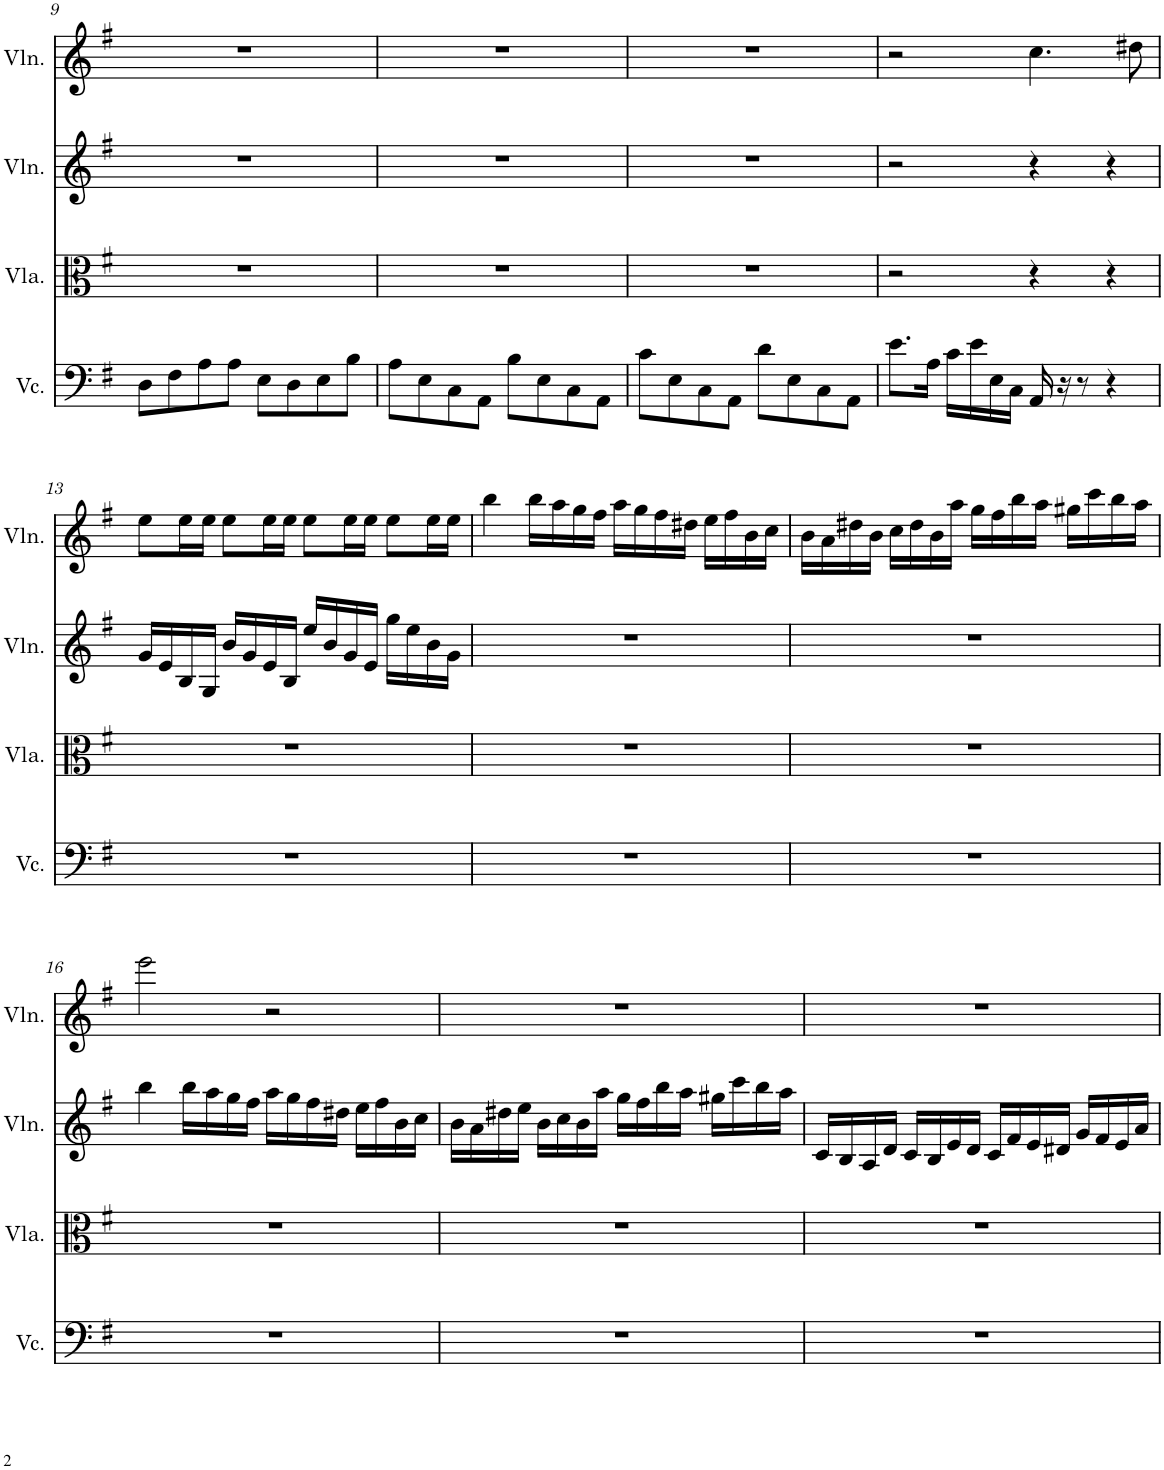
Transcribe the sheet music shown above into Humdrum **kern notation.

**kern	**kern	**kern	**kern
*part4	*part3	*part2	*part1
*staff4	*staff3	*staff2	*staff1
*I"Violoncello	*I"Viola	*I"Violin	*I"Violin
*I'Vc.	*I'Vla.	*I'Vln.	*I'Vln.
!!LO:PB:g=z
*clefF4	*clefC3	*clefG2	*clefG2
*k[f#]	*k[f#]	*k[f#]	*k[f#]
*M4/4	*M4/4	*M4/4	*M4/4
=9	=9	=9	=9
8D\L	1r	1r	1r
8F#\	.	.	.
8A\	.	.	.
8A\J	.	.	.
8E\L	.	.	.
8D\	.	.	.
8E\	.	.	.
8B\J	.	.	.
=10	=10	=10	=10
8A\L	1r	1r	1r
8E\	.	.	.
8C\	.	.	.
8AA\J	.	.	.
8B\L	.	.	.
8E\	.	.	.
8C\	.	.	.
8AA\J	.	.	.
=11	=11	=11	=11
8c\L	1r	1r	1r
8E\	.	.	.
8C\	.	.	.
8AA\J	.	.	.
8d\L	.	.	.
8E\	.	.	.
8C\	.	.	.
8AA\J	.	.	.
=12	=12	=12	=12
8.e\L	2r	2r	2r
16A\Jk	.	.	.
16c\LL	.	.	.
16e\	.	.	.
16E\	.	.	.
16C\JJ	.	.	.
16AA/	4r	4r	4.cc\
16r	.	.	.
8r	.	.	.
4r	4r	4r	.
.	.	.	8dd#X\
!!LO:LB:g=z
=13	=13	=13	=13
1r	1r	16g/LL	8ee\L
.	.	16e/	.
.	.	16B/	16ee\L
.	.	16G/JJ	16ee\JJ
.	.	16b/LL	8ee\L
.	.	16g/	.
.	.	16e/	16ee\L
.	.	16B/JJ	16ee\JJ
.	.	16ee/LL	8ee\L
.	.	16b/	.
.	.	16g/	16ee\L
.	.	16e/JJ	16ee\JJ
.	.	16gg\LL	8ee\L
.	.	16ee\	.
.	.	16b\	16ee\L
.	.	16g\JJ	16ee\JJ
=14	=14	=14	=14
1r	1r	1r	4bb\
.	.	.	16bb\LL
.	.	.	16aa\
.	.	.	16gg\
.	.	.	16ff#\JJ
.	.	.	16aa\LL
.	.	.	16gg\
.	.	.	16ff#\
.	.	.	16dd#X\JJ
.	.	.	16ee\LL
.	.	.	16ff#\
.	.	.	16b\
.	.	.	16cc\JJ
=15	=15	=15	=15
1r	1r	1r	16b\LL
.	.	.	16a\
.	.	.	16dd#X\
.	.	.	16b\JJ
.	.	.	16cc\LL
.	.	.	16dd#\
.	.	.	16b\
.	.	.	16aa\JJ
.	.	.	16gg\LL
.	.	.	16ff#\
.	.	.	16bb\
.	.	.	16aa\JJ
.	.	.	16gg#X\LL
.	.	.	16ccc\
.	.	.	16bb\
.	.	.	16aa\JJ
!!LO:LB:g=z
=16	=16	=16	=16
1r	1r	4bb\	2eee\
.	.	16bb\LL	.
.	.	16aa\	.
.	.	16gg\	.
.	.	16ff#\JJ	.
.	.	16aa\LL	2r
.	.	16gg\	.
.	.	16ff#\	.
.	.	16dd#X\JJ	.
.	.	16ee\LL	.
.	.	16ff#\	.
.	.	16b\	.
.	.	16cc\JJ	.
=17	=17	=17	=17
1r	1r	16b\LL	1r
.	.	16a\	.
.	.	16dd#X\	.
.	.	16ee\JJ	.
.	.	16b\LL	.
.	.	16cc\	.
.	.	16b\	.
.	.	16aa\JJ	.
.	.	16gg\LL	.
.	.	16ff#\	.
.	.	16bb\	.
.	.	16aa\JJ	.
.	.	16gg#X\LL	.
.	.	16ccc\	.
.	.	16bb\	.
.	.	16aa\JJ	.
=18	=18	=18	=18
1r	1r	16c/LL	1r
.	.	16B/	.
.	.	16A/	.
.	.	16d/JJ	.
.	.	16c/LL	.
.	.	16B/	.
.	.	16e/	.
.	.	16d/JJ	.
.	.	16c/LL	.
.	.	16f#/	.
.	.	16e/	.
.	.	16d#X/JJ	.
.	.	16g/LL	.
.	.	16f#/	.
.	.	16e/	.
.	.	16a/JJ	.
=	=	=	=
*-	*-	*-	*-
